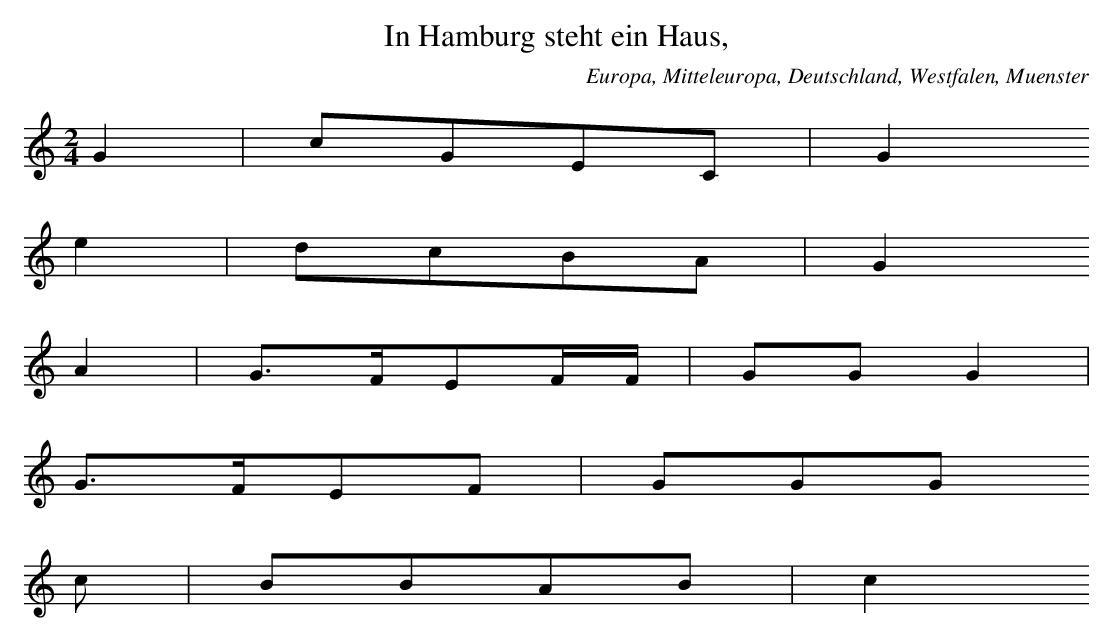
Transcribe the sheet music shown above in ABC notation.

X:1
T: In Hamburg steht ein Haus,
O: Europa, Mitteleuropa, Deutschland, Westfalen, Muenster
M: 2/4
L: 1/16
K: C
G4 | c2G2E2C2 | G4
e4 | d2c2B2A2 | G4
A4 | G3FE2FF | G2G2G4 |
G3FE2F2 | G2G2G2
c2 | B2B2A2B2 | c4
